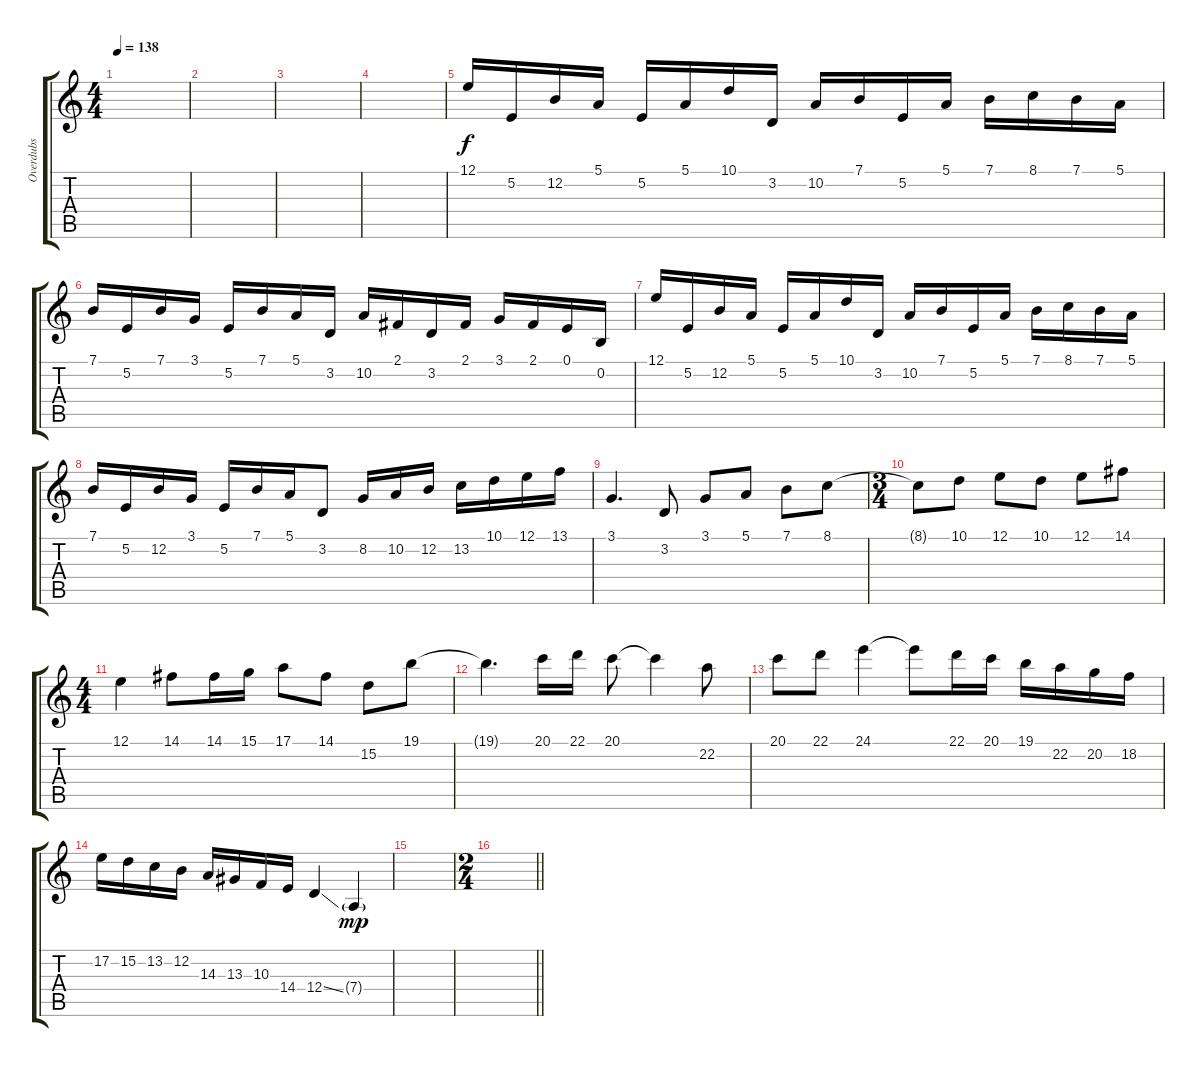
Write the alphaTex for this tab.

\track ("Overdubs" "Overdubs") {instrument pad2warm}
\staff {score tabs}
\tuning (E4 B3 G3 D3 A2 E2) {hide}
\ts (4 4)
\tempo 138
\clef g2
\ks c
|
|
|
|
12.1.16{instrument stringensemble1} 5.2.16 12.2.16 5.1.16 5.2.16 5.1.16 10.1.16 3.2.16 10.2.16 7.1.16 5.2.16 5.1.16 7.1.16 8.1.16 7.1.16 5.1.16 |
7.1.16 5.2.16 7.1.16 3.1.16 5.2.16 7.1.16 5.1.16 3.2.16 10.2.16 2.1.16 3.2.16 2.1.16 3.1.16 2.1.16 0.1.16 0.2.16 |
12.1.16 5.2.16 12.2.16 5.1.16 5.2.16 5.1.16 10.1.16 3.2.16 10.2.16 7.1.16 5.2.16 5.1.16 7.1.16 8.1.16 7.1.16 5.1.16 |
7.1.16 5.2.16 12.2.16 3.1.16 5.2.16 7.1.16 5.1.16 3.2.8 8.2.16{volume 8 instrument lead1square} 10.2.16 12.2.16 13.2.16 10.1.16 12.1.16 13.1.16 |
3.1.4{d} 3.2.8 3.1.8 5.1.8 7.1.8 8.1.8 |
\ts (3 4)
8.1{t}.8 10.1.8 12.1.8 10.1.8 12.1.8 14.1.8 |
\ts (4 4)
12.1.4 14.1.8 14.1.16 15.1.16 17.1.8 14.1.8 15.2.8 19.1.8 |
19.1{t}.4{d} 20.1.16 22.1.16 20.1.8 20.1{t}.4 22.2.8 |
20.1.8 22.1.8 24.1.4 24.1{t}.8 22.1.16 20.1.16 19.1.16 22.2.16 20.2.16 18.2.16 |
17.2.16 15.2.16 13.2.16 12.2.16 14.3.16 13.3.16 10.3.16 14.4.16 12.4{ss}.4 7.4{g}.4{dy mp} |
|
\ts (2 4)
\barLineRight lightlight
